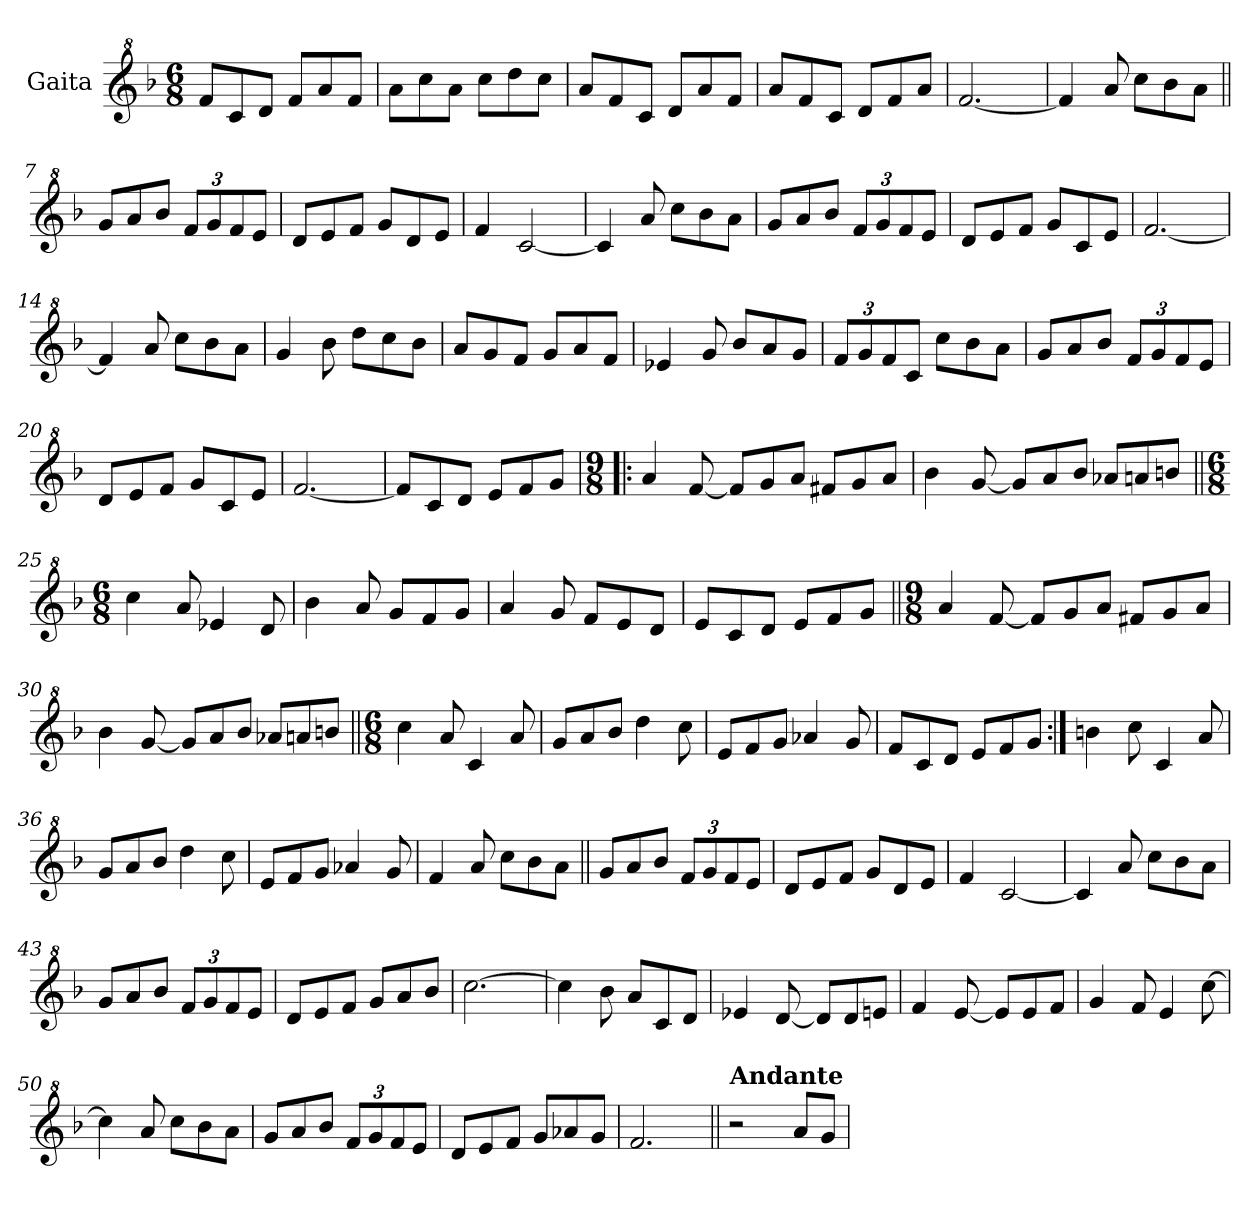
**kern
*part1
*staff1
*I"Gaita
*clefG^2
*k[b-]
*F:
*M6/8
*MM144
=1
8ff/L
8cc/
8dd/J
8ff/L
8aa/
8ff/J
=2
8aa\L
8ccc\
8aa\J
8ccc\L
8ddd\
8ccc\J
=3
8aa/L
8ff/
8cc/J
8dd/L
8aa/
8ff/J
=4
8aa/L
8ff/
8cc/J
8dd/L
8ff/
8aa/J
=5
[2.ff/
=6
4ff/]
8aa/
8ccc\L
8bb-\
8aa\J
=7||
8gg/L
8aa/
8bb-/J
*Xbrackettup
12ff/L
12gg/
12ff/
8ee/J
=8
8dd/L
8ee/
8ff/J
8gg/L
8dd/
8ee/J
!!LO:LB:g=z
=9
4ff/
[2cc/
=10
4cc/]
8aa/
8ccc\L
8bb-\
8aa\J
=11
8gg/L
8aa/
8bb-/J
12ff/L
12gg/
12ff/
8ee/J
=12
8dd/L
8ee/
8ff/J
8gg/L
8cc/
8ee/J
=13
[2.ff/
=14
4ff/]
8aa/
8ccc\L
8bb-\
8aa\J
=15
4gg/
8bb-\
8ddd\L
8ccc\
8bb-\J
=16
8aa/L
8gg/
8ff/J
8gg/L
8aa/
8ff/J
!!LO:LB:g=z
=17
4ee-X/
8gg/
8bb-/L
8aa/
8gg/J
=18
12ff/L
12gg/
12ff/
8cc/J
8ccc\L
8bb-\
8aa\J
=19
8gg/L
8aa/
8bb-/J
12ff/L
12gg/
12ff/
8ee/J
=20
8dd/L
8ee/
8ff/J
8gg/L
8cc/
8ee/J
=21
[2.ff/
=22
8ff/L]
8cc/
8dd/J
8ee/L
8ff/
8gg/J
=23!|:
*M9/8
4aa/
[8ff/
8ff/L]
8gg/
8aa/J
8ff#X/L
8gg/
8aa/J
!!LO:LB:g=z
=24
4bb-\
[8gg/
8gg/L]
8aa/
8bb-/J
8aa-X/L
8aan/
8bbn/J
=25||
*M6/8
4ccc\
8aa/
4ee-X/
8dd/
=26
4bb-\
8aa/
8gg/L
8ff/
8gg/J
=27
4aa/
8gg/
8ff/L
8ee/
8dd/J
=28
8ee/L
8cc/
8dd/J
8ee/L
8ff/
8gg/J
=29||
*M9/8
4aa/
[8ff/
8ff/L]
8gg/
8aa/J
8ff#X/L
8gg/
8aa/J
!!LO:LB:g=z
=30
4bb-\
[8gg/
8gg/L]
8aa/
8bb-/J
8aa-X/L
8aan/
8bbn/J
=31||
*M6/8
4ccc\
8aa/
4cc/
8aa/
=32
8gg/L
8aa/
8bb-/J
4ddd\
8ccc\
=33
8ee/L
8ff/
8gg/J
4aa-X/
8gg/
=34
8ff/L
8cc/
8dd/J
8ee/L
8ff/
8gg/J
=35:|!
4bbn\
8ccc\
4cc/
8aa/
=36
8gg/L
8aa/
8bb-/J
4ddd\
8ccc\
!!LO:LB:g=z
=37
8ee/L
8ff/
8gg/J
4aa-X/
8gg/
=38
4ff/
8aa/
8ccc\L
8bb-\
8aa\J
=39||
8gg/L
8aa/
8bb-/J
12ff/L
12gg/
12ff/
8ee/J
=40
8dd/L
8ee/
8ff/J
8gg/L
8dd/
8ee/J
=41
4ff/
[2cc/
=42
4cc/]
8aa/
8ccc\L
8bb-\
8aa\J
=43
8gg/L
8aa/
8bb-/J
12ff/L
12gg/
12ff/
8ee/J
!!LO:LB:g=z
=44
8dd/L
8ee/
8ff/J
8gg/L
8aa/
8bb-/J
=45
[2.ccc\
=46
4ccc\]
8bb-\
8aa/L
8cc/
8dd/J
=47
4ee-X/
[8dd/
8dd/L]
8dd/
8een/J
=48
4ff/
[8ee/
8ee/L]
8ee/
8ff/J
=49
4gg/
8ff/
4ee/
[8ccc\
=50
4ccc\]
8aa/
8ccc\L
8bb-\
8aa\J
=51
8gg/L
8aa/
8bb-/J
12ff/L
12gg/
12ff/
8ee/J
!!LO:LB:g=z
=52
8dd/L
8ee/
8ff/J
8gg/L
8aa-X/
8gg/J
=53
2.ff/
=54||
*MM108
!LO:TX:a:B:t=Andante
2r
8aa/L
8gg/J
=
*-
